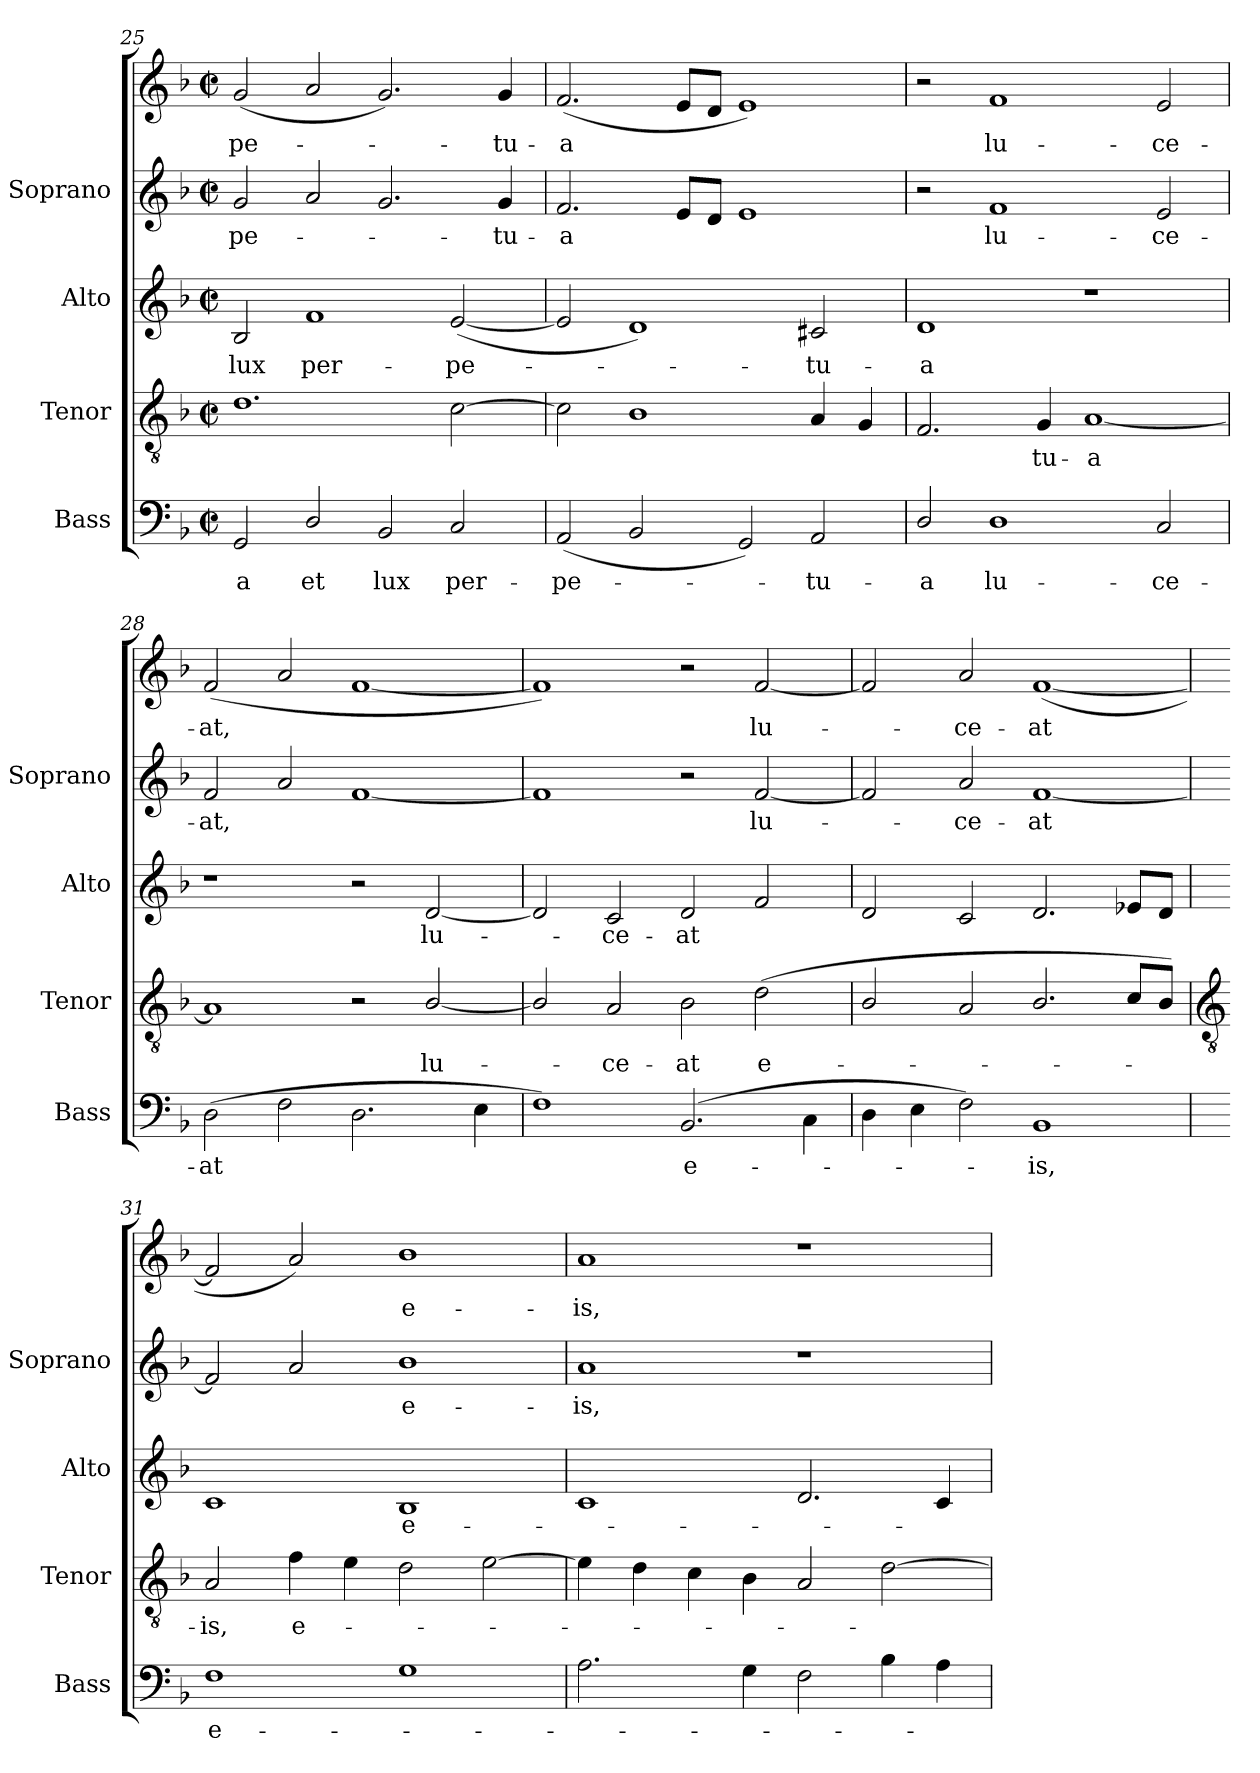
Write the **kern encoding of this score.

**kern	**text	**kern	**text	**kern	**text	**kern	**text	**kern	**text
*part4	*part4	*part3	*part3	*part2	*part2	*part1	*part1	*part1	*part1
*staff5	*staff5	*staff4	*staff4	*staff3	*staff3	*staff2	*staff2	*staff1	*staff1
*I"Bass	*	*I"Tenor	*	*I"Alto	*	*I"Soprano	*	*	*
*I'Bass	*	*I'Tenor	*	*I'Alto	*	*I'Soprano	*	*	*
!!LO:LB:g=z
*clefF4	*	*clefGv2	*	*clefG2	*	*	*	*clefG2	*
*k[b-]	*	*k[b-]	*	*k[b-]	*	*k[b-]	*	*k[b-]	*
*F:	*	*F:	*	*F:	*	*F:	*	*F:	*
*M4/2	*	*M4/2	*	*M4/2	*	*M4/2	*	*M4/2	*
*met(c|)	*	*met(c|)	*	*met(c|)	*	*met(c|)	*	*met(c|)	*
=25	=25	=25	=25	=25	=25	=25	=25	=25	=25
!	!LO:LY:b	!	!	!	!LO:LY:b	!	!LO:LY:b	!	!LO:LY:b
2GG	-a	1.d	.	2B-	lux	2g	-pe-	(<2g	-pe-
!	!LO:LY:b	!	!	!	!LO:LY:b	!	!	!	!
2D/	et	.	.	1f	per-	2a	.	2a	.
!	!LO:LY:b	!	!	!	!	!	!	!	!
2BB-	lux	.	.	.	.	2.g	.	2.g)	.
!	!LO:LY:b	!	!	!	!LO:LY:b	!	!	!	!
2C	per-	[2c	.	(<[2e	-pe-	.	.	.	.
!	!	!	!	!	!	!	!LO:LY:b	!	!LO:LY:b
.	.	.	.	.	.	4g	tu-	4g	tu-
=26	=26	=26	=26	=26	=26	=26	=26	=26	=26
!	!LO:LY:b	!	!	!	!	!	!LO:LY:b	!	!LO:LY:b
(<2AA	-pe-	2c]	.	2e]	.	2.f	-a	(<2.f	-a
2BB-	.	1B-	.	1d)	.	.	.	.	.
.	.	.	.	.	.	8eL	.	8eL	.
.	.	.	.	.	.	8dJ	.	8dJ	.
2GG)	.	.	.	.	.	1e	.	1e)	.
!	!LO:LY:b	!	!	!	!LO:LY:b	!	!	!	!
2AA	tu-	4A	.	2c#X	tu-	.	.	.	.
.	.	4G	.	.	.	.	.	.	.
=27	=27	=27	=27	=27	=27	=27	=27	=27	=27
!	!LO:LY:b	!	!	!	!LO:LY:b	!	!	!	!
2D/	-a	2.F	.	1d	-a	2r	.	2r	.
!	!LO:LY:b	!	!	!	!	!	!LO:LY:b	!	!LO:LY:b
1D	lu-	.	.	.	.	1f	lu-	1f	lu-
!	!	!	!LO:LY:b	!	!	!	!	!	!
.	.	4G	tu-	.	.	.	.	.	.
!	!	!	!LO:LY:b	!	!	!	!	!	!
.	.	[1A	-a	1r	.	.	.	.	.
!	!LO:LY:b	!	!	!	!	!	!LO:LY:b	!	!LO:LY:b
2C	-ce-	.	.	.	.	2e	-ce-	2e	-ce-
=28	=28	=28	=28	=28	=28	=28	=28	=28	=28
!	!LO:LY:b	!	!	!	!	!	!LO:LY:b	!	!LO:LY:b
(>2D	-at	1A]	.	1r	.	2f	-at,	(<2f	-at,
2F	.	.	.	.	.	2a	.	2a	.
2.D	.	2r	.	2r	.	[1f	.	[1f	.
!	!	!	!LO:LY:b	!	!LO:LY:b	!	!	!	!
.	.	[2B-/	lu-	[2d	lu-	.	.	.	.
4E	.	.	.	.	.	.	.	.	.
=29	=29	=29	=29	=29	=29	=29	=29	=29	=29
1F)	.	2B-/]	.	2d]	.	1f]	.	1f])	.
!	!	!	!LO:LY:b	!	!LO:LY:b	!	!	!	!
.	.	2A	ce-	2c	ce-	.	.	.	.
!	!LO:LY:b	!	!LO:LY:b	!	!LO:LY:b	!	!	!	!
(>2.BB-	e-	2B-	-at	2d	-at	2r	.	2r	.
!	!	!	!LO:LY:b	!	!	!	!LO:LY:b	!	!LO:LY:b
.	.	(<2d	e-	2f	.	[2f	lu-	[2f	lu-
4C\	.	.	.	.	.	.	.	.	.
=30	=30	=30	=30	=30	=30	=30	=30	=30	=30
4D	.	2B-/	.	2d	.	2f]	.	2f]	.
4E	.	.	.	.	.	.	.	.	.
!	!	!	!	!	!	!	!LO:LY:b	!	!LO:LY:b
2F)	.	2A	.	2c	.	2a	ce-	2a	ce-
!	!LO:LY:b	!	!	!	!	!	!LO:LY:b	!	!LO:LY:b
1BB-	is,	2.B-/	.	2.d	.	[1f	-at	(<[1f	-at
.	.	8c/L	.	8e-XL	.	.	.	.	.
.	.	8B-/J)	.	8dJ	.	.	.	.	.
!!LO:LB:g=z
=31	=31	=31	=31	=31	=31	=31	=31	=31	=31
*	*	*clefGv2	*	*	*	*	*	*	*
!	!LO:LY:b	!	!LO:LY:b	!	!	!	!	!	!
1F	e-	2A	is,	1c	.	2f]	.	2f]	.
!	!	!	!LO:LY:b	!	!	!	!	!	!
.	.	4f	e-	.	.	2a	.	2a)	.
.	.	4e	.	.	.	.	.	.	.
!	!	!	!	!	!LO:LY:b	!	!LO:LY:b	!	!LO:LY:b
1G	.	2d	.	1B-	e-	1b-	e-	1b-	e-
.	.	[2e	.	.	.	.	.	.	.
=32	=32	=32	=32	=32	=32	=32	=32	=32	=32
!	!	!	!	!	!	!	!LO:LY:b	!	!LO:LY:b
2.A	.	4e]	.	1c	.	1a	-is,	1a	-is,
.	.	4d	.	.	.	.	.	.	.
.	.	4c	.	.	.	.	.	.	.
4G	.	4B-	.	.	.	.	.	.	.
2F	.	2A	.	2.d	.	1r	.	1r	.
4B-	.	[2d	.	.	.	.	.	.	.
4A	.	.	.	4c	.	.	.	.	.
=	=	=	=	=	=	=	=	=	=
*-	*-	*-	*-	*-	*-	*-	*-	*-	*-
